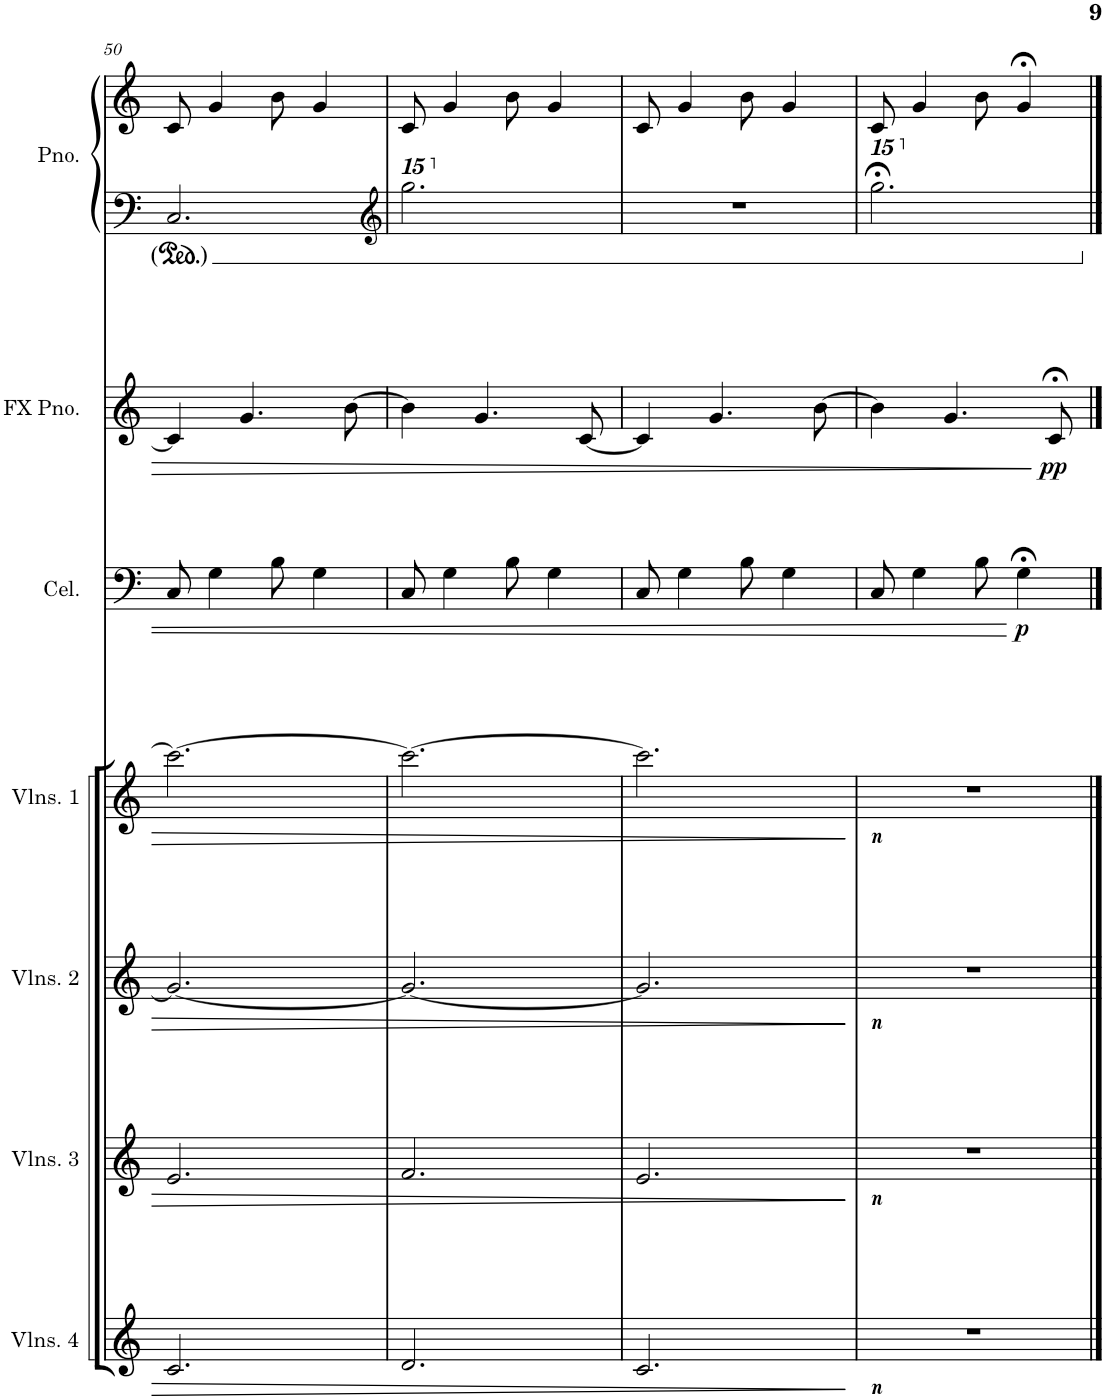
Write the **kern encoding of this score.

**kern	**dynam	**kern	**dynam	**kern	**dynam	**kern	**dynam	**kern	**dynam	**kern	**dynam	**kern	**kern
*part7	*part7	*part6	*part6	*part5	*part5	*part4	*part4	*part3	*part3	*part2	*part2	*part1	*part1
*staff8	*staff8	*staff7	*staff7	*staff6	*staff6	*staff5	*staff5	*staff4	*staff4	*staff3	*staff3	*staff2	*staff1
*I"Violins 4	*	*I"Violins 3	*	*I"Violins 2	*	*I"Violins 1	*	*I"Celesta	*	*I"Effect piano	*	*I"Piano	*
*I'Vlns. 4	*	*I'Vlns. 3	*	*I'Vlns. 2	*	*I'Vlns. 1	*	*I'Cel.	*	*	*	*I'Pno.	*
!!LO:PB:g=z
*clefG2	*	*clefG2	*	*clefG2	*	*clefG2	*	*clefF4	*	*clefG2	*	*clefF4	*clefG2
*k[]	*	*k[]	*	*k[]	*	*k[]	*	*k[]	*	*k[]	*	*k[]	*k[]
*M6/8	*	*M6/8	*	*M6/8	*	*M6/8	*	*M6/8	*	*M6/8	*	*M6/8	*M6/8
=50	=50	=50	=50	=50	=50	=50	=50	=50	=50	=50	=50	=50	=50
2.c/	.	2.e/	.	2.g/_	.	2.ccc\_	.	8C/	.	4c/]	.	2.C/	8c/
.	.	.	.	.	.	.	.	4G\	.	.	.	.	4g/
.	.	.	.	.	.	.	.	.	.	4.g/	.	.	.
.	.	.	.	.	.	.	.	8B\	.	.	.	.	8b\
.	.	.	.	.	.	.	.	4G\	.	.	.	.	4g/
.	.	.	.	.	.	.	.	.	.	[8b\	.	.	.
=51	=51	=51	=51	=51	=51	=51	=51	=51	=51	=51	=51	=51	=51
*	*	*	*	*	*	*	*	*	*	*	*	*clefG2	*
*	*	*	*	*	*	*	*	*	*	*	*	*15ma	*
2.d/	.	2.f/	.	2.g/_	.	2.ccc\_	.	8C/	.	4b\]	.	2.gggg\	8c/
.	.	.	.	.	.	.	.	4G\	.	.	.	.	4g/
.	.	.	.	.	.	.	.	.	.	4.g/	.	.	.
.	.	.	.	.	.	.	.	8B\	.	.	.	.	8b\
.	.	.	.	.	.	.	.	4G\	.	.	.	.	4g/
.	.	.	.	.	.	.	.	.	.	[8c/	.	.	.
=52	=52	=52	=52	=52	=52	=52	=52	=52	=52	=52	=52	=52	=52
*	*	*	*	*	*	*	*	*	*	*	*	*X15ma	*
2.c/	.	2.e/	.	2.g/]	.	2.ccc\]	.	8C/	.	4c/]	.	2.r	8c/
.	.	.	.	.	.	.	.	4G\	.	.	.	.	4g/
.	.	.	.	.	.	.	.	.	.	4.g/	.	.	.
.	.	.	.	.	.	.	.	8B\	.	.	.	.	8b\
.	.	.	.	.	.	.	.	4G\	.	.	.	.	4g/
.	.	.	.	.	.	.	.	.	.	[8b\	.	.	.
=53	=53	=53	=53	=53	=53	=53	=53	=53	=53	=53	=53	=53	=53
*	*	*	*	*	*	*	*	*	*	*	*	*15ma	*
!	!LO:DY:b	!	!LO:DY:b	!	!LO:DY:b	!	!LO:DY:b	!	!	!	!	!	!
2.r	other-dynamics	2.r	other-dynamics	2.r	other-dynamics	2.r	other-dynamics	8C/	.	4b\]	.	2.gggg;<\	8c/
.	.	.	.	.	.	.	.	4G\	.	.	.	.	4g/
.	.	.	.	.	.	.	.	.	.	4.g/	.	.	.
.	.	.	.	.	.	.	.	8B\	.	.	.	.	8b\
!	!	!	!	!	!	!	!	!	!LO:DY:b	!	!	!	!
.	.	.	.	.	.	.	.	4G;<\	p	.	.	.	4g;</
!	!	!	!	!	!	!	!	!	!	!	!LO:DY:b	!	!
.	.	.	.	.	.	.	.	.	.	8c;</	pp	.	.
*	*	*	*	*	*	*	*	*	*	*	*	*X15ma	*
==	==	==	==	==	==	==	==	==	==	==	==	==	==
*-	*-	*-	*-	*-	*-	*-	*-	*-	*-	*-	*-	*-	*-
